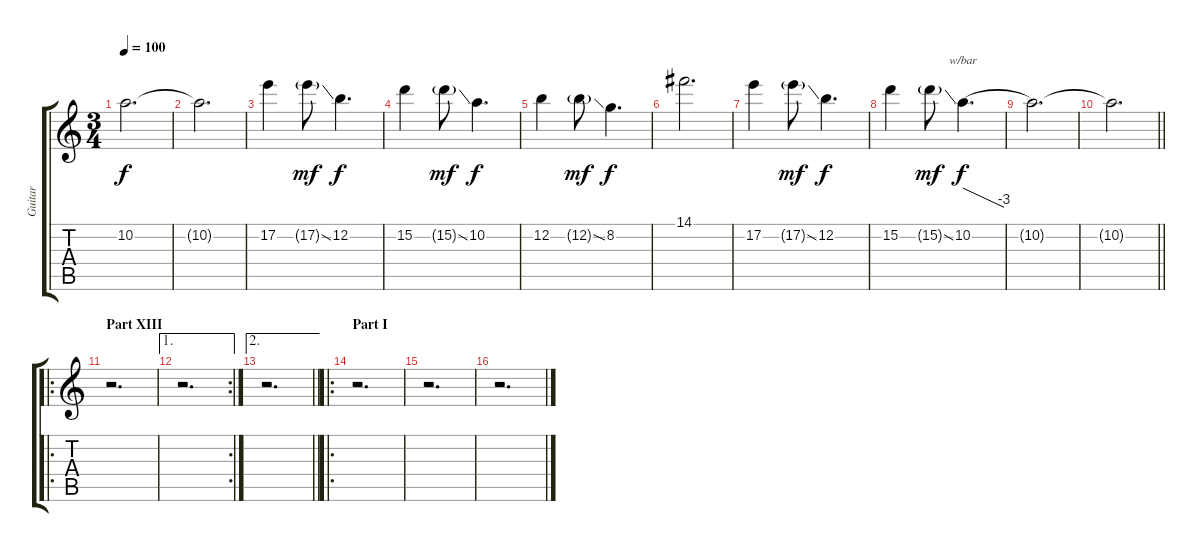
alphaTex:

\track ("Guitar" "Guitar") {instrument overdrivenguitar}
\staff {score tabs}
\tuning (E4 B3 G3 D3 A2 E2) {hide}
\ts (3 4)
\tempo 100
\clef g2
\ks c
10.2{t}.2{d dy f} |
10.2{t}.2{d} |
17.2.4 17.2{ss g}.8{dy mf} 12.2.4{d dy f} |
15.2.4 15.2{ss g}.8{dy mf} 10.2.4{d dy f} |
12.2.4 12.2{ss g}.8{dy mf} 8.2.4{d dy f} |
14.1.2{d} |
17.2.4 17.2{ss g}.8{dy mf} 12.2.4{d dy f} |
15.2.4 15.2{ss g}.8{dy mf} 10.2.4{d tbe (dive default 0 0 60 -12) dy f} |
10.2{t}.2{d} |
\barLineRight lightlight
10.2{t}.2{d} |
\ro
\section ("" "Part XIII")
r.2{d} |
\ae 1
\rc 2
r.2{d} |
\ae 2
\barLineRight lightlight
r.2{d} |
\ro
\section ("" "Part I")
r.2{d} |
r.2{d} |
r.2{d}
